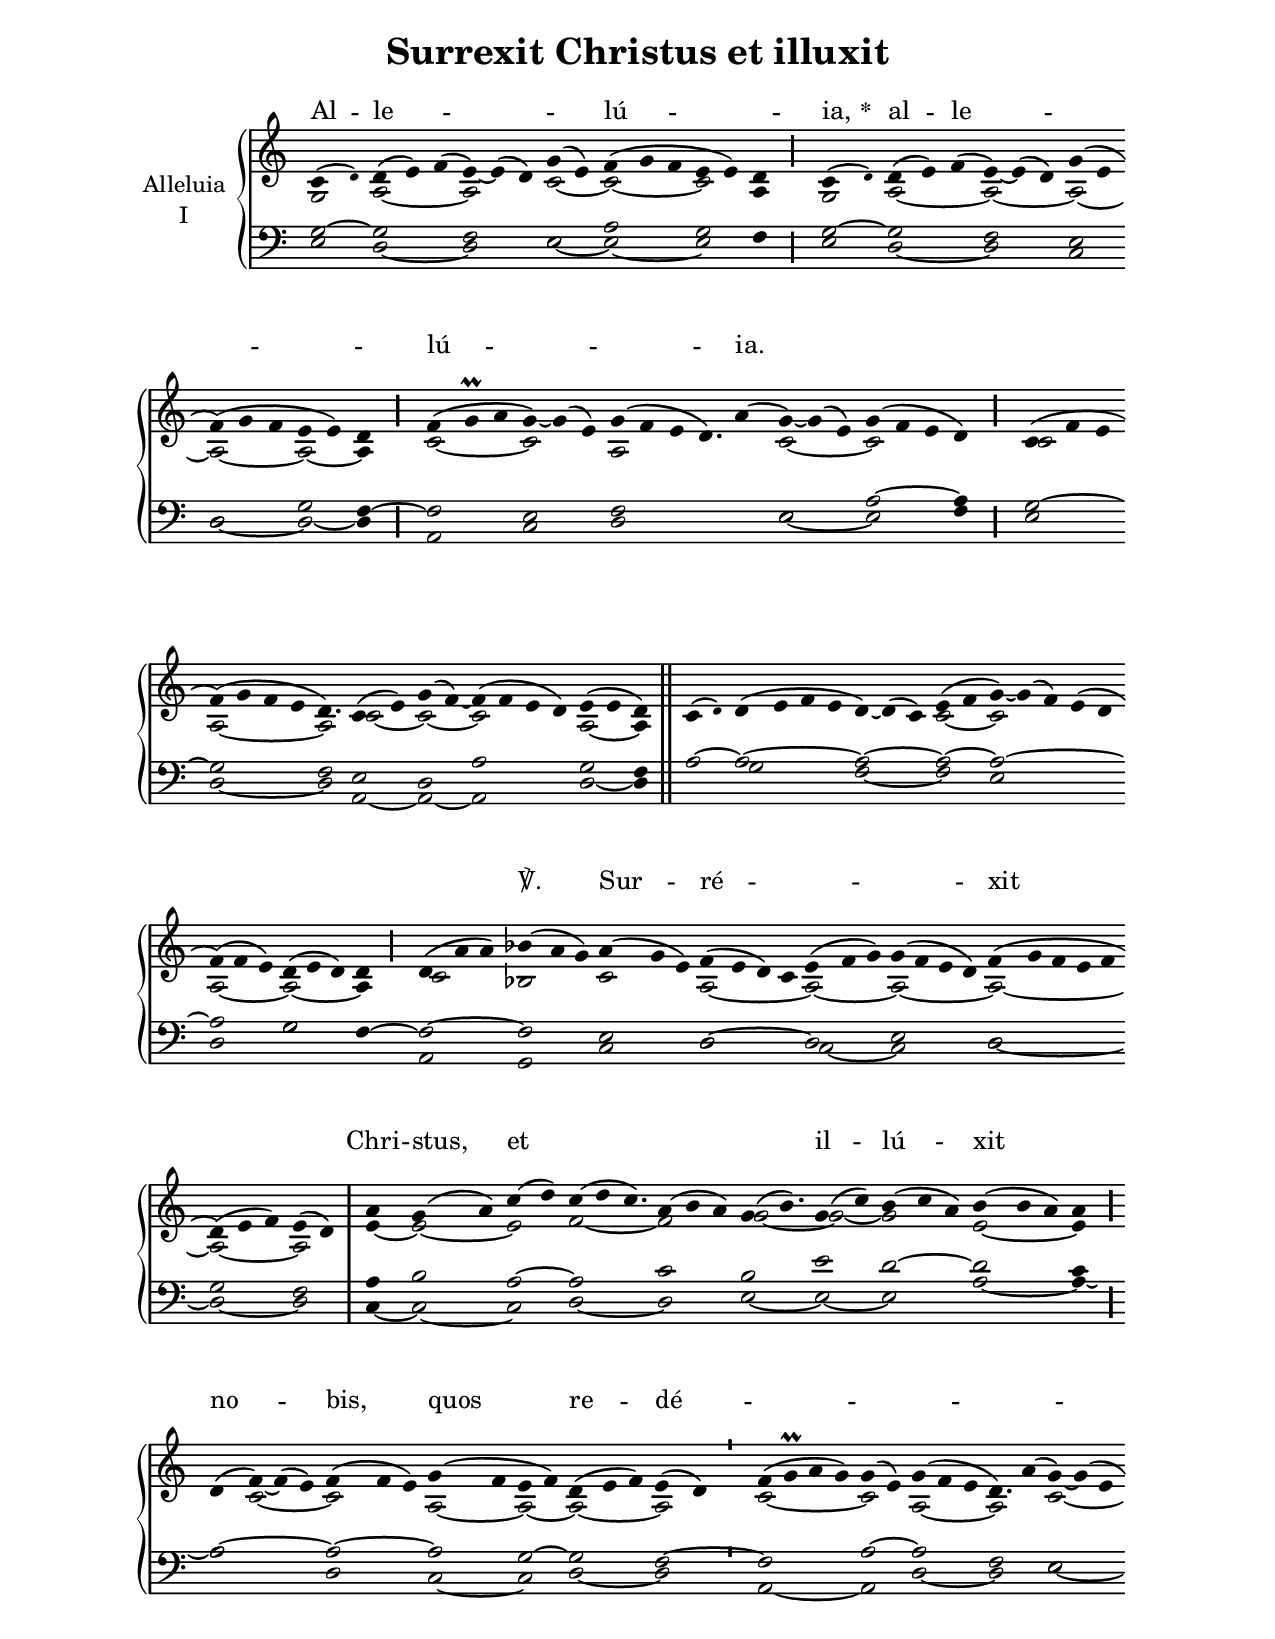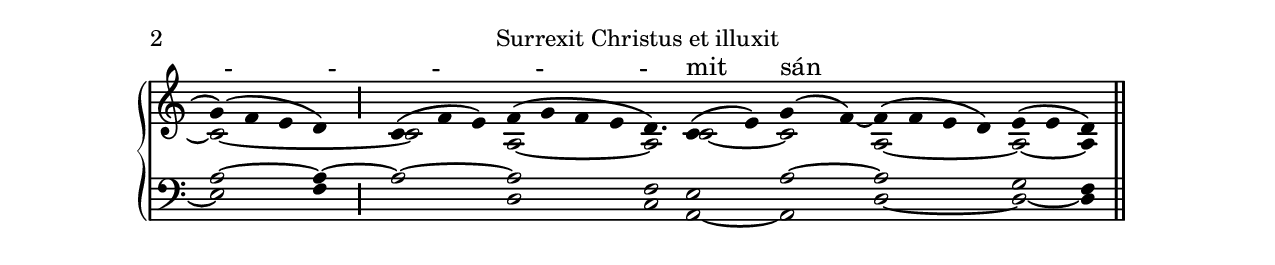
\version "2.18"
\include "gregorian.ly"
\include "noh2.ily"


%Page reference: page ii.56
%(volume.page)

global = {
 \key d \dorian
 \cadenzaOn 
}

\header {
  title = \markup \center-column {"Surrexit Christus et illuxit" \vspace #1 }
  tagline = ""
  composer = ""
}

\paper {
 #(include-special-characters)
  oddHeaderMarkup = \markup \fill-line {
    \line {}
    \center-column {
      \on-the-fly #first-page     " "
      \on-the-fly #not-first-page "Surrexit Christus et illuxit"
    }
    \line { \on-the-fly #print-page-number-check-first \fromproperty #'page:page-number-string }
  }
  evenHeaderMarkup = \markup \fill-line {
    \line { \on-the-fly #print-page-number-check-first \fromproperty #'page:page-number-string }
    \center-column { "Surrexit Christus et illuxit" }
    \line {}
  }
}

chantText = \lyricmode {
Al -- le -- _ _ lú -- _ ia, 
\set stanza = " * " 
al -- le -- _ _ lú -- _ ia. 
_ _ _ _ _ _ 
_ _ _ _ _ _ ℣. 
Sur -- ré -- _ _ _ xit _ Chri -- stus, 
et _ _ _ il -- lú -- xit _ no -- bis, 
quos re -- dé -- _ _ _ _ _ _ mit 
sán -- _ _ _ gui -- ne 
\set stanza = " * " su o. _ _ _ _ 
_ _ _ _ _ _ }

chantMusic = {
\tieDown   c'4 ( \once \tweak #'font-size #-4 d' ) d'4 ( e'4) f'4 ( e'4) ~ e'4 ( d'4) g'4 ( e'4) f'4 ( g'4 f'4 e'4 e'4) d'4 \divisioMaior
 c'4 ( \once \tweak #'font-size #-4 d' ) d'4 ( e'4) f'4 ( e'4) ~ e'4 ( d'4) g'4 ( e'4 \forceBreak
) f'4 ( g'4 f'4 e'4 e'4) d'4 \divisioMaior
 f'4 ( g'\prall a'4 g'4) ~ g'4 ( e'4) g'4 ( f'4 e'4 d'4.) a'4 ( g'4) ~ g'4 ( e'4) g'4 ( f'4 e'4 d'4) \divisioMaior
 c'4 ( f'4 e'4 \forceBreak
) f'4 ( g'4 f'4 e'4 d'4.) c'4 ( e'4) g'4 ( f'4) ~ f'4 ( f'4 e'4 d'4) e'4 ( e'4 d'4) \finalis
 c'4 ( \once \tweak #'font-size #-4 d' ) d'4 ( e'4 f'4 e'4 d'4) ~ d'4 ( c'4) e'4 ( f'4 g'4) ~ g'4 ( f'4) e'4 ( d'4 \forceBreak
) f'4 ( f'4 e'4) d'4 ( e'4 d'4) d'4 \divisioMaior
  d'4 ( a'4 a'4) bes'4 ( a'4 g'4) a'4 ( g'4 e'4) f'4 ( e'4 d'4) c'4 e'4 ( f'4 g'4) g'4 ( f'4 e'4 d'4) f'4 ( g'4 f'4 e'4 f'4 \forceBreak
) d'4 ( e'4 f'4) e'4 ( d'4) \divisioMaxima
 a'4 g'4 ( a'4) c''4 ( d''4) c''4 ( d''4 c''4.) a'4 ( b'4 a'4) g'4 ( b'4.) g'4 ( c''4) b'4 ( c''4 a'4) b'4 ( b'4 a'4) a'4 \divisioMaior \forceBreak

 d'4 ( f'4) ~ f'4 ( e'4) f'4 ( f'4 e'4) g'4 ( f'4 e'4 f'4) d'4 ( e'4 f'4) e'4 ( d'4) \divisioMinima
 f'4 ( g'\prall a'4 g'4) g'4 ( e'4) g'4 ( f'4 e'4 d'4.) a'4 ( g'4) ~ g'4 ( e'4 \forceBreak
) g'4 ( f'4 e'4 d'4) \divisioMaior
 c'4 ( f'4 e'4) f'4 ( g'4 f'4 e'4 d'4.) c'4 ( e'4) g'4 ( f'4) ~ f'4 ( f'4 e'4 d'4) e'4 ( e'4 d'4) \finalis

}

altoMusic = {
g2 a2*3/2 ~ a2*3/2 c'2 ~ c'2*3/2 ~ c'2 a4 \divisioMaior
g2 a2*3/2 ~ a2*3/2 ~ a2 ~ a2*3/2 ~ a2 ~ a4 \divisioMaior
c'2*3/2 ~ c'2*3/2 a2*11/4 c'2*3/2 ~ c'2*3/2 r4 \divisioMaior
c'2*3/2 a2*4/2 ~ a2*3/4 c'2 ~ c'2 ~ c'2*4/2 a2 ~ a4 \finalis
r2*9/2 c'2 ~ c'2*5/2 a2*3/2 ~ a2*3/2 ~ a4 c'2*3/2 bes2*3/2 c'2*3/2 a2*4/2 ~ a2*3/2 ~ a2*4/2 ~ a2*5/2 ~ a2*3/2 ~ a2 \divisioMaxima
e'4 ~ e'2 ~ e'2 f'2*7/4 ~ f'2*3/2 g'2*5/4 ~ g'2 ~ g'2*3/2 e'2*3/2 ~ e'4 \divisioMaior
r4 c'2*3/2 ~ c'2*3/2 a2 ~ a2 ~ a2*3/2 ~ a2 \divisioMinima
c'2*4/2 ~ c'2 a2*3/2 ~ a2*5/4 c'2*3/2 ~ c'2*4/2 ~ \divisioMaior
c'2*3/2 a2*4/2 ~ a2*3/4 c'2 ~ c'2 a2*4/2 ~ a2 ~ a4 \finalis
}

tenorMusic = {
g2 ~ g2*3/2 f2*3/2 e2 a2*3/2 g2 f4 \divisioMaior
g2 ~ g2*3/2 f2*3/2 e2 d2*3/2 g2 f4 ~ \divisioMaior
f2*3/2 e2*3/2 f2*11/4 e2*3/2 a2*3/2 ~ a4 \divisioMaior
g2*3/2 ~ g2*4/2 f2*3/4 e2 d2 a2*4/2 g2 f4 \finalis
a2 ~ a2*4/2 ~ a2*3/2 ~ a2 ~ a2*5/2 ~ a2*3/2 g2*3/2 f4 ~ f2*3/2 ~ f2*3/2 e2*3/2 d2*4/2 ~ d2*3/2 e2*4/2 d2*5/2 g2*3/2 f2 \divisioMaxima
a4 b2 a2 ~ a2*7/4 c'2*3/2 b2*5/4 e'2 d'2*3/2 ~ d'2*3/2 c'4 \divisioMaior
a2*4/2 ~ a2*3/2 ~ a2 g2 ~ g2*3/2 f2 ~ \divisioMinima
f2*4/2 a2 ~ a2*3/2 f2*5/4 e2*3/2 a2*3/2 ~ a4 ~ \divisioMaior
a2*3/2 ~ a2*4/2 f2*3/4 e2 a2 ~ a2*4/2 g2 f4 \finalis
}

bassMusic = {
e2 d2*3/2 ~ d2*3/2 e2 ~ e2*3/2 ~ e2 f4 \divisioMaior
e2 d2*3/2 ~ d2*3/2 c2 d2*3/2 ~ d2 ~ d4 \divisioMaior
a,2*3/2 c2*3/2 d2*11/4 e2*3/2 ~ e2*3/2 f4 \divisioMaior
e2*3/2 d2*4/2 ~ d2*3/4 a,2 ~ a,2 ~ a,2*4/2 d2 ~ d4 \finalis
r2 g2*4/2 f2*3/2 ~ f2 e2*5/2 d2*3/2 g2*3/2 r4 a,2*3/2 g,2*3/2 c2*3/2 d2*4/2 c2*3/2 ~ c2*4/2 d2*5/2 ~ d2*3/2 ~ d2 \divisioMaxima
c4 ~ c2 ~ c2 d2*7/4 ~ d2*3/2 e2*5/4 ~ e2 ~ e2*3/2 a2*3/2 ~ a4 ~ \divisioMaior
a2*4/2 d2*3/2 c2 ~ c2 d2*3/2 ~ d2 \divisioMinima
a,2*4/2 ~ a,2 d2*3/2 ~ d2*5/4 e2*3/2 ~ e2*3/2 f4 \divisioMaior
r2*3/2 d2*4/2 c2*3/4 a,2 ~ a,2 d2*4/2 ~ d2 ~ d4 \finalis
}

voiceLines = {
\voiceLineStyle


}

\score{
  <<
    \new GrandStaff <<
      \set GrandStaff.autoBeaming = ##f
      \set GrandStaff.instrumentName = \markup \center-column {
        "Alleluia"
        "I"
      }
      \new Staff = up <<
        \new Voice = "chant" {
          \voiceOne \global \chantMusic
        }
        \new Voice {
          \voiceTwo \global \altoMusic
        }
      >>

      \new Staff = down <<
        \clef bass
        \new Voice {
          \voiceOne \global \tenorMusic
        }
        \new Voice {
          \voiceTwo \global \bassMusic
        }
	\new Voice {
        \voiceThree \global \voiceLines
        }
      >>
    >>
    \new Lyrics \lyricsto chant {
      \chantText
    }
  >>
  \layout{
  }
  \midi{
    \tempo 4 = 125
  }
}
